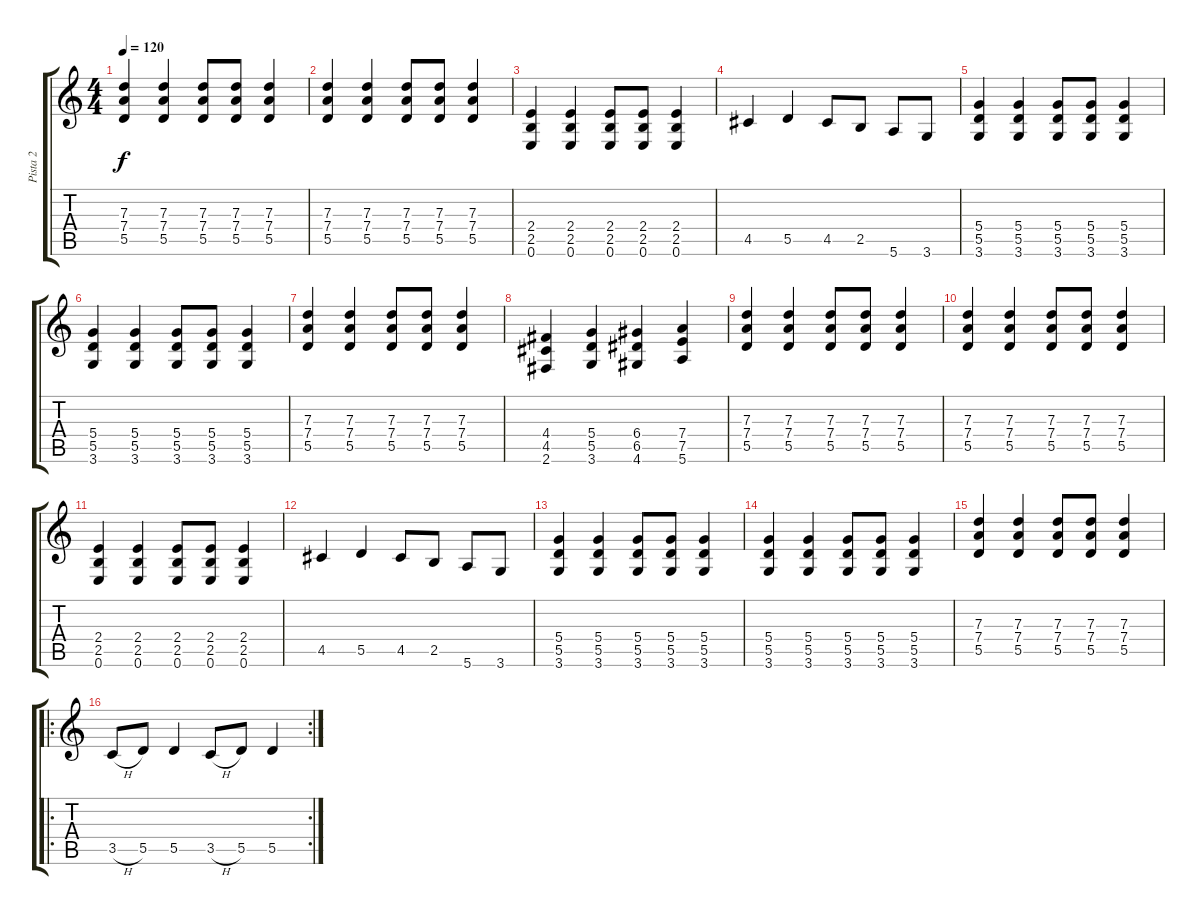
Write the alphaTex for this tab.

\track ("Pista 2" "Pista 2") {instrument overdrivenguitar}
\staff {score tabs}
\tuning (E4 B3 G3 D3 A2 E2) {hide}
\ts (4 4)
\tempo 120
\clef g2
\ks c
(7.3 7.4 5.5).4{dy f} (7.3 7.4 5.5).4 (7.3 7.4 5.5).8 (7.3 7.4 5.5).8 (7.3 7.4 5.5).4 |
(7.3 7.4 5.5).4 (7.3 7.4 5.5).4 (7.3 7.4 5.5).8 (7.3 7.4 5.5).8 (7.3 7.4 5.5).4 |
(2.4 2.5 0.6).4 (2.4 2.5 0.6).4 (2.4 2.5 0.6).8 (2.4 2.5 0.6).8 (2.4 2.5 0.6).4 |
4.5.4 5.5.4 4.5.8 2.5.8 5.6.8 3.6.8 |
(5.4 5.5 3.6).4 (5.4 5.5 3.6).4 (5.4 5.5 3.6).8 (5.4 5.5 3.6).8 (5.4 5.5 3.6).4 |
(5.4 5.5 3.6).4 (5.4 5.5 3.6).4 (5.4 5.5 3.6).8 (5.4 5.5 3.6).8 (5.4 5.5 3.6).4 |
(7.3 7.4 5.5).4 (7.3 7.4 5.5).4 (7.3 7.4 5.5).8 (7.3 7.4 5.5).8 (7.3 7.4 5.5).4 |
(4.4 4.5 2.6).4 (5.4 5.5 3.6).4 (6.4 6.5 4.6).4 (7.4 7.5 5.6).4 |
(7.3 7.4 5.5).4 (7.3 7.4 5.5).4 (7.3 7.4 5.5).8 (7.3 7.4 5.5).8 (7.3 7.4 5.5).4 |
(7.3 7.4 5.5).4 (7.3 7.4 5.5).4 (7.3 7.4 5.5).8 (7.3 7.4 5.5).8 (7.3 7.4 5.5).4 |
(2.4 2.5 0.6).4 (2.4 2.5 0.6).4 (2.4 2.5 0.6).8 (2.4 2.5 0.6).8 (2.4 2.5 0.6).4 |
4.5.4 5.5.4 4.5.8 2.5.8 5.6.8 3.6.8 |
(5.4 5.5 3.6).4 (5.4 5.5 3.6).4 (5.4 5.5 3.6).8 (5.4 5.5 3.6).8 (5.4 5.5 3.6).4 |
(5.4 5.5 3.6).4 (5.4 5.5 3.6).4 (5.4 5.5 3.6).8 (5.4 5.5 3.6).8 (5.4 5.5 3.6).4 |
(7.3 7.4 5.5).4 (7.3 7.4 5.5).4 (7.3 7.4 5.5).8 (7.3 7.4 5.5).8 (7.3 7.4 5.5).4 |
\ro
\rc 2
3.5{h}.8 5.5.8 5.5.4 3.5{h}.8 5.5.8 5.5.4
